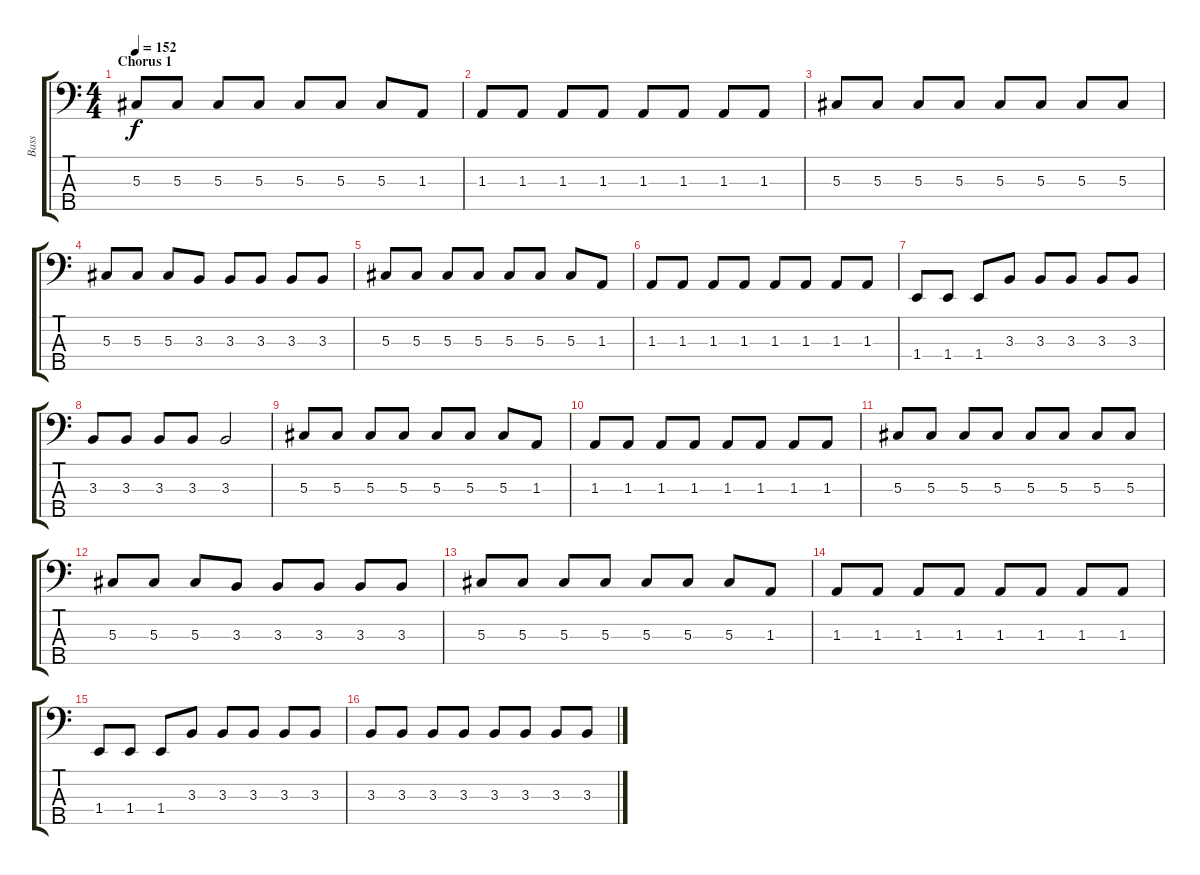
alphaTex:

\track ("Bass" "Bass") {instrument electricbasspick}
\staff {score tabs}
\tuning (Gb2 Db2 Ab1 Eb1 Bb0) {hide}
\ts (4 4)
\section ("" "Chorus 1")
\tempo 152
\clef f4
\ks c
5.3.8{dy f} 5.3.8 5.3.8 5.3.8 5.3.8 5.3.8 5.3.8 1.3.8 |
1.3.8 1.3.8 1.3.8 1.3.8 1.3.8 1.3.8 1.3.8 1.3.8 |
5.3.8 5.3.8 5.3.8 5.3.8 5.3.8 5.3.8 5.3.8 5.3.8 |
5.3.8 5.3.8 5.3.8 3.3.8 3.3.8 3.3.8 3.3.8 3.3.8 |
5.3.8 5.3.8 5.3.8 5.3.8 5.3.8 5.3.8 5.3.8 1.3.8 |
1.3.8 1.3.8 1.3.8 1.3.8 1.3.8 1.3.8 1.3.8 1.3.8 |
1.4.8 1.4.8 1.4.8 3.3.8 3.3.8 3.3.8 3.3.8 3.3.8 |
3.3.8 3.3.8 3.3.8 3.3.8 3.3.2 |
5.3.8 5.3.8 5.3.8 5.3.8 5.3.8 5.3.8 5.3.8 1.3.8 |
1.3.8 1.3.8 1.3.8 1.3.8 1.3.8 1.3.8 1.3.8 1.3.8 |
5.3.8 5.3.8 5.3.8 5.3.8 5.3.8 5.3.8 5.3.8 5.3.8 |
5.3.8 5.3.8 5.3.8 3.3.8 3.3.8 3.3.8 3.3.8 3.3.8 |
5.3.8 5.3.8 5.3.8 5.3.8 5.3.8 5.3.8 5.3.8 1.3.8 |
1.3.8 1.3.8 1.3.8 1.3.8 1.3.8 1.3.8 1.3.8 1.3.8 |
1.4.8 1.4.8 1.4.8 3.3.8 3.3.8 3.3.8 3.3.8 3.3.8 |
3.3.8 3.3.8 3.3.8 3.3.8 3.3.8 3.3.8 3.3.8 3.3.8
